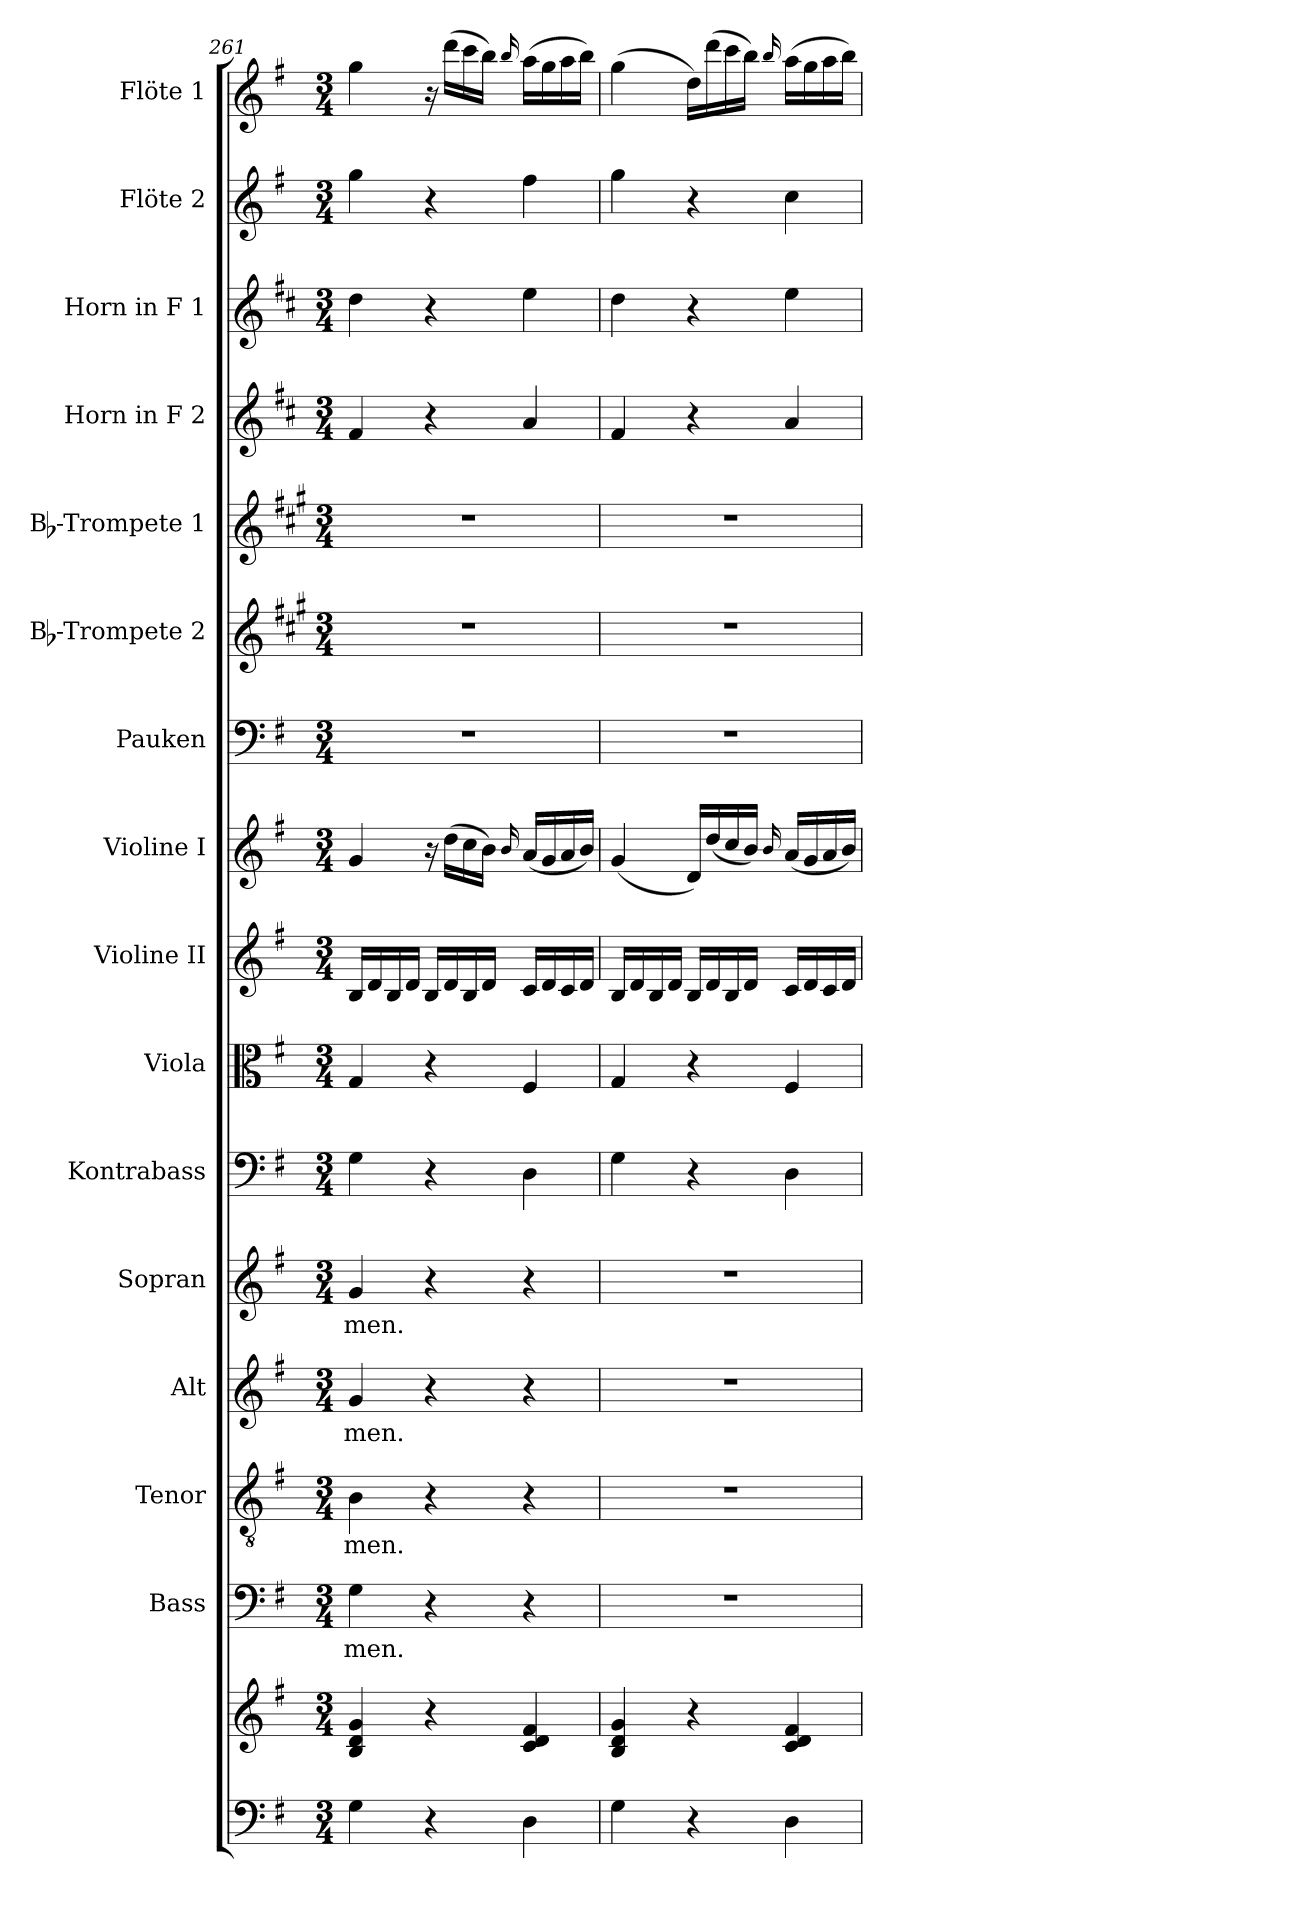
**kern	**kern	**kern	**text	**kern	**text	**kern	**text	**kern	**text	**kern	**kern	**kern	**kern	**kern	**kern	**kern	**kern	**kern	**kern	**kern
*part16	*part16	*part15	*part15	*part14	*part14	*part13	*part13	*part12	*part12	*part11	*part10	*part9	*part8	*part7	*part6	*part5	*part4	*part3	*part2	*part1
*staff17	*staff16	*staff15	*staff15	*staff14	*staff14	*staff13	*staff13	*staff12	*staff12	*staff11	*staff10	*staff9	*staff8	*staff7	*staff6	*staff5	*staff4	*staff3	*staff2	*staff1
*	*	*I"Bass	*	*I"Tenor	*	*I"Alt	*	*I"Sopran	*	*I"Kontrabass	*I"Viola	*I"Violine II	*I"Violine I	*I"Pauken	*I"Bb-Trompete 2	*I"Bb-Trompete 1	*I"Horn in F 2	*I"Horn in F 1	*I"Flöte 2	*I"Flöte 1
*	*	*I'B.	*	*I'T.	*	*I'A.	*	*I'S.	*	*I'Kb.	*I'Vla.	*I'Vl. II	*I'Vl. I	*I'Pk.	*I'Bb Trp. 2	*I'Bb Trp. 1	*	*	*I'Fl. 2	*I'Fl. 1
*clefF4	*clefG2	*clefF4	*	*clefGv2	*	*clefG2	*	*clefG2	*	*clefF4	*clefC3	*clefG2	*clefG2	*clefF4	*clefG2	*clefG2	*clefG2	*clefG2	*clefG2	*clefG2
*	*	*	*	*	*	*	*	*	*	*ITrd7c12	*	*	*	*	*ITrd1c2	*ITrd1c2	*ITrd4c7	*ITrd4c7	*	*
*k[f#]	*k[f#]	*k[f#]	*	*k[f#]	*	*k[f#]	*	*k[f#]	*	*k[f#]	*k[f#]	*k[f#]	*k[f#]	*k[f#]	*k[f#]	*k[f#]	*k[f#]	*k[f#]	*k[f#]	*k[f#]
*G:	*G:	*G:	*	*G:	*	*G:	*	*G:	*	*G:	*G:	*G:	*G:	*G:	*G:	*G:	*G:	*G:	*G:	*G:
*M3/4	*M3/4	*M3/4	*	*M3/4	*	*M3/4	*	*M3/4	*	*M3/4	*M3/4	*M3/4	*M3/4	*M3/4	*M3/4	*M3/4	*M3/4	*M3/4	*M3/4	*M3/4
=261	=261	=261	=261	=261	=261	=261	=261	=261	=261	=261	=261	=261	=261	=261	=261	=261	=261	=261	=261	=261
!	!	!	!LO:LY:b	!	!LO:LY:b	!	!LO:LY:b	!	!LO:LY:b	!	!	!	!	!	!	!	!	!	!	!
4G\	4B/ 4d/ 4g/	4G\	-men.	4B\	-men.	4g/	-men.	4g/	-men.	4GG\	4G/	16B/LL	4g/	2.r	2.r	2.r	4B/	4g\	4gg\	4gg\
.	.	.	.	.	.	.	.	.	.	.	.	16d/	.	.	.	.	.	.	.	.
.	.	.	.	.	.	.	.	.	.	.	.	16B/	.	.	.	.	.	.	.	.
.	.	.	.	.	.	.	.	.	.	.	.	16d/JJ	.	.	.	.	.	.	.	.
4r	4r	4r	.	4r	.	4r	.	4r	.	4r	4r	16B/LL	16r	.	.	.	4r	4r	4r	16r
.	.	.	.	.	.	.	.	.	.	.	.	16d/	(>16dd\LL	.	.	.	.	.	.	(>16ddd\LL
.	.	.	.	.	.	.	.	.	.	.	.	16B/	16cc\	.	.	.	.	.	.	16ccc\
.	.	.	.	.	.	.	.	.	.	.	.	16d/JJ	16b\JJ)	.	.	.	.	.	.	16bb\JJ)
.	.	.	.	.	.	.	.	.	.	.	.	.	16qqb/	.	.	.	.	.	.	16qqbb/
4D\	4c/ 4d/ 4f#/	4r	.	4r	.	4r	.	4r	.	4DD\	4F#/	16c/LL	(<16a/LL	.	.	.	4d/	4a\	4ff#\	(>16aa\LL
.	.	.	.	.	.	.	.	.	.	.	.	16d/	16g/	.	.	.	.	.	.	16gg\
.	.	.	.	.	.	.	.	.	.	.	.	16c/	16a/	.	.	.	.	.	.	16aa\
.	.	.	.	.	.	.	.	.	.	.	.	16d/JJ	16b/JJ)	.	.	.	.	.	.	16bb\JJ)
=262	=262	=262	=262	=262	=262	=262	=262	=262	=262	=262	=262	=262	=262	=262	=262	=262	=262	=262	=262	=262
4G\	4B/ 4d/ 4g/	2.r	.	2.r	.	2.r	.	2.r	.	4GG\	4G/	16B/LL	(<4g/	2.r	2.r	2.r	4B/	4g\	4gg\	(>4gg\
.	.	.	.	.	.	.	.	.	.	.	.	16d/	.	.	.	.	.	.	.	.
.	.	.	.	.	.	.	.	.	.	.	.	16B/	.	.	.	.	.	.	.	.
.	.	.	.	.	.	.	.	.	.	.	.	16d/JJ	.	.	.	.	.	.	.	.
4r	4r	.	.	.	.	.	.	.	.	4r	4r	16B/LL	16d/LL)	.	.	.	4r	4r	4r	16dd\LL)
.	.	.	.	.	.	.	.	.	.	.	.	16d/	(<16dd/	.	.	.	.	.	.	(>16ddd\
.	.	.	.	.	.	.	.	.	.	.	.	16B/	16cc/	.	.	.	.	.	.	16ccc\
.	.	.	.	.	.	.	.	.	.	.	.	16d/JJ	16b/JJ)	.	.	.	.	.	.	16bb\JJ)
.	.	.	.	.	.	.	.	.	.	.	.	.	16qqb/	.	.	.	.	.	.	16qqbb/
4D\	4c/ 4d/ 4f#/	.	.	.	.	.	.	.	.	4DD\	4F#/	16c/LL	(<16a/LL	.	.	.	4d/	4a\	4cc\	(>16aa\LL
.	.	.	.	.	.	.	.	.	.	.	.	16d/	16g/	.	.	.	.	.	.	16gg\
.	.	.	.	.	.	.	.	.	.	.	.	16c/	16a/	.	.	.	.	.	.	16aa\
.	.	.	.	.	.	.	.	.	.	.	.	16d/JJ	16b/JJ)	.	.	.	.	.	.	16bb\JJ)
=	=	=	=	=	=	=	=	=	=	=	=	=	=	=	=	=	=	=	=	=
*-	*-	*-	*-	*-	*-	*-	*-	*-	*-	*-	*-	*-	*-	*-	*-	*-	*-	*-	*-	*-
